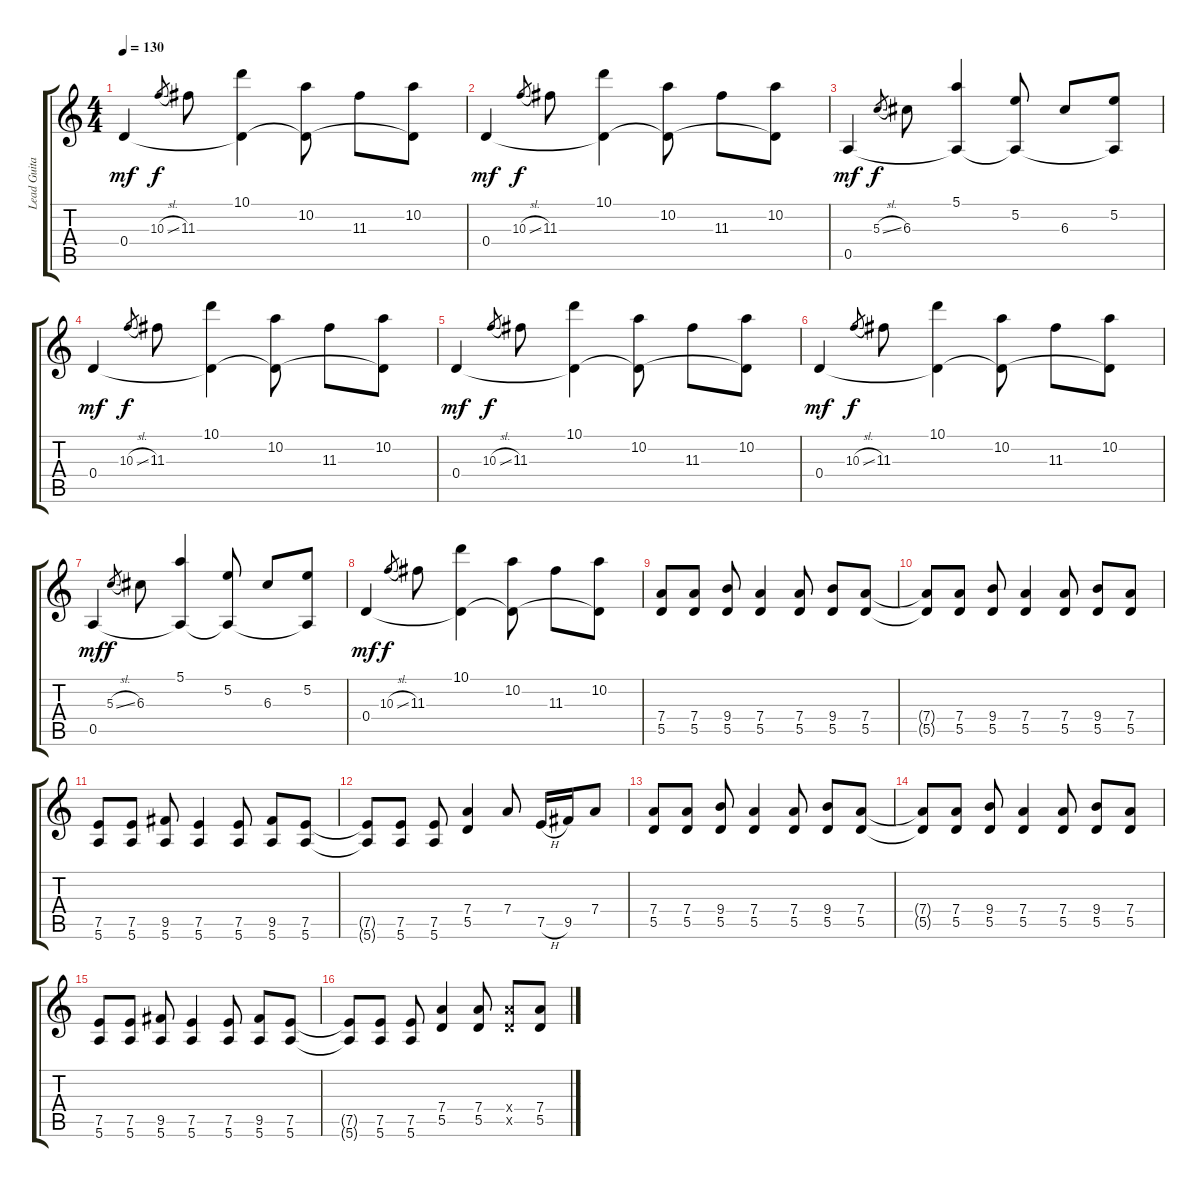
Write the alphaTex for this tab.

\track ("Lead Guitar" "Lead Guita") {instrument overdrivenguitar}
\staff {score tabs}
\tuning (E4 B3 G3 D3 A2 E2) {hide}
\ts (4 4)
\tempo 130
\clef g2
\ks c
0.4.4{dy mf instrument overdrivenguitar} 10.3{sl}.8{gr dy f} 11.3.8 (10.1 0.4{t}).4 (10.2 0.4{t}).8 11.3.8 (10.2 0.4{t}).8 |
0.4.4{dy mf} 10.3{sl}.8{gr dy f} 11.3.8 (10.1 0.4{t}).4 (10.2 0.4{t}).8 11.3.8 (10.2 0.4{t}).8 |
0.5.4{dy mf} 5.3{sl}.8{gr dy f} 6.3.8 (5.1 0.5{t}).4 (5.2 0.5{t}).8 6.3.8 (5.2 0.5{t}).8 |
0.4.4{dy mf} 10.3{sl}.8{gr dy f} 11.3.8 (10.1 0.4{t}).4 (10.2 0.4{t}).8 11.3.8 (10.2 0.4{t}).8 |
0.4.4{dy mf} 10.3{sl}.8{gr dy f} 11.3.8 (10.1 0.4{t}).4 (10.2 0.4{t}).8 11.3.8 (10.2 0.4{t}).8 |
0.4.4{dy mf} 10.3{sl}.8{gr dy f} 11.3.8 (10.1 0.4{t}).4 (10.2 0.4{t}).8 11.3.8 (10.2 0.4{t}).8 |
0.5.4{dy mf} 5.3{sl}.8{gr dy f} 6.3.8 (5.1 0.5{t}).4 (5.2 0.5{t}).8 6.3.8 (5.2 0.5{t}).8 |
0.4.4{dy mf} 10.3{sl}.8{gr dy f} 11.3.8 (10.1 0.4{t}).4 (10.2 0.4{t}).8 11.3.8 (10.2 0.4{t}).8 |
(7.4 5.5).8{volume 12 instrument overdrivenguitar} (7.4 5.5).8 (9.4 5.5).8 (7.4 5.5).4 (7.4 5.5).8 (9.4 5.5).8 (7.4 5.5).8 |
(7.4{t} 5.5{t}).8 (7.4 5.5).8 (9.4 5.5).8 (7.4 5.5).4 (7.4 5.5).8 (9.4 5.5).8 (7.4 5.5).8 |
(7.5 5.6).8 (7.5 5.6).8 (9.5 5.6).8 (7.5 5.6).4 (7.5 5.6).8 (9.5 5.6).8 (7.5 5.6).8 |
(7.5{t} 5.6{t}).8 (7.5 5.6).8 (7.5 5.6).8 (7.4 5.5).4 7.4.8 7.5{h}.16 9.5.16 7.4.8 |
(7.4 5.5).8 (7.4 5.5).8 (9.4 5.5).8 (7.4 5.5).4 (7.4 5.5).8 (9.4 5.5).8 (7.4 5.5).8 |
(7.4{t} 5.5{t}).8 (7.4 5.5).8 (9.4 5.5).8 (7.4 5.5).4 (7.4 5.5).8 (9.4 5.5).8 (7.4 5.5).8 |
(7.5 5.6).8 (7.5 5.6).8 (9.5 5.6).8 (7.5 5.6).4 (7.5 5.6).8 (9.5 5.6).8 (7.5 5.6).8 |
(7.5{t} 5.6{t}).8 (7.5 5.6).8 (7.5 5.6).8 (7.4 5.5).4 (7.4 5.5).8 (7.4{x} 5.5{x}).8 (7.4 5.5).8
